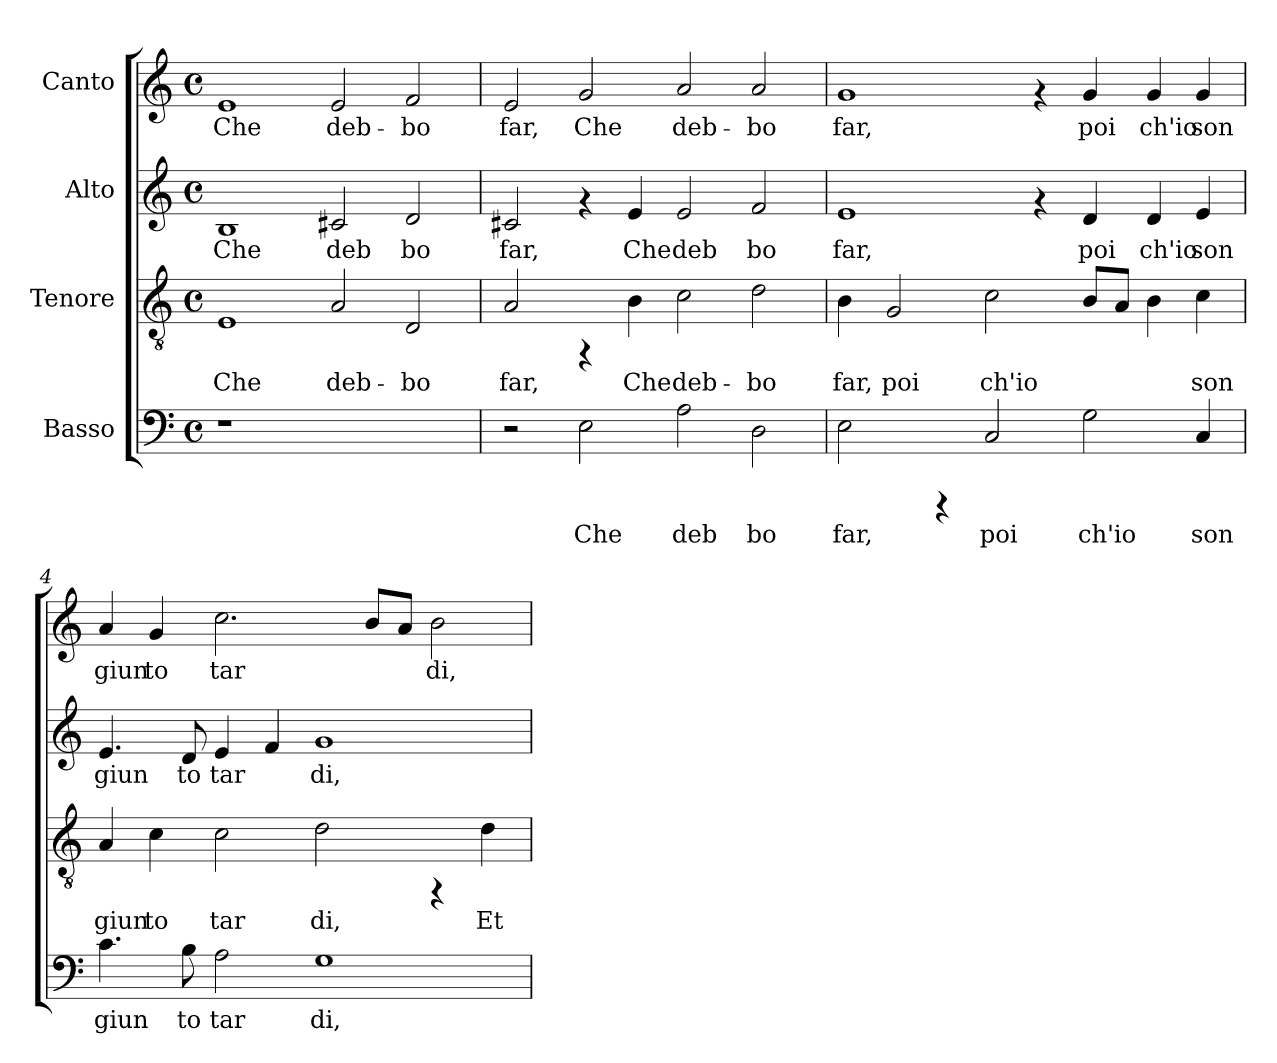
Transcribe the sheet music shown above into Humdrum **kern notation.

**kern	**text	**kern	**text	**kern	**text	**kern	**text
*part4	*part4	*part3	*part3	*part2	*part2	*part1	*part1
*staff4	*staff4	*staff3	*staff3	*staff2	*staff2	*staff1	*staff1
*I"Basso	*	*I"Tenore	*	*I"Alto	*	*I"Canto	*
!!LO:PB:g=z
*stria5	*	*stria5	*	*stria5	*	*stria5	*
*clefF4	*	*clefGv2	*	*clefG2	*	*clefG2	*
*k[]	*	*k[]	*	*k[]	*	*k[]	*
*C:	*	*C:	*	*C:	*	*C:	*
*M4/4	*	*M4/4	*	*M4/4	*	*M4/4	*
*met(c)	*	*met(c)	*	*met(c)	*	*met(c)	*
=1	=1	=1	=1	=1	=1	=1	=1
!	!	!	!LO:LY:b:cj	!	!LO:LY:b:cj	!	!LO:LY:b:cj
1r	.	1E	Che	1B	Che	1e	Che
!	!	!	!LO:LY:b:cj	!	!LO:LY:b:cj	!	!LO:LY:b:cj
1ryy	.	2A/	deb-	2c#X/	deb	2e/	deb-
!	!	!	!LO:LY:b:cj	!	!LO:LY:b:cj	!	!LO:LY:b:cj
.	.	2D/	-bo	2d/	bo	2f/	-bo
=2	=2	=2	=2	=2	=2	=2	=2
!	!	!	!LO:LY:b:cj	!	!LO:LY:b:cj	!	!LO:LY:b:cj
2r	.	2A/	far,	2c#X/	far,	2e/	far,
!	!LO:LY:b:cj	!	!	!	!	!	!LO:LY:b:cj
2E\	Che	4rFF	.	4rf	.	2g/	Che
!	!	!	!LO:LY:b:cj	!	!LO:LY:b:cj	!	!
.	.	4B\	Che	4e/	Che	.	.
!	!LO:LY:b:cj	!	!LO:LY:b:cj	!	!LO:LY:b:cj	!	!LO:LY:b:cj
2A\	deb	2c\	deb-	2e/	deb	2a/	deb-
!	!LO:LY:b:cj	!	!LO:LY:b:cj	!	!LO:LY:b:cj	!	!LO:LY:b:cj
2D\	bo	2d\	-bo	2f/	bo	2a/	-bo
=3	=3	=3	=3	=3	=3	=3	=3
!	!LO:LY:b:cj	!	!LO:LY:b:cj	!	!LO:LY:b:cj	!	!LO:LY:b:cj
2E\	far,	4B\	far,	1e	far,	1g	far,
!	!	!	!LO:LY:b:cj	!	!	!	!
.	.	2G/	poi	.	.	.	.
4rCCC	.	.	.	.	.	.	.
!	!LO:LY:b:cj	!	!LO:LY:b:cj	!	!	!	!
2C/	poi	2c\	ch'io	.	.	.	.
.	.	.	.	4rf	.	4rf	.
!	!LO:LY:b:cj	!	!LO:LY:b:cj	!	!LO:LY:b:cj	!	!LO:LY:b:cj
2G\	ch'io	8B/L	.	4d/	poi	4g/	poi
!	!	!	!LO:LY:b:cj	!	!	!	!
.	.	8A/J	.	.	.	.	.
!	!	!	!LO:LY:b:cj	!	!LO:LY:b:cj	!	!LO:LY:b:cj
.	.	4B\	.	4d/	ch'io	4g/	ch'io
!	!LO:LY:b:cj	!	!LO:LY:b:cj	!	!LO:LY:b:cj	!	!LO:LY:b:cj
4C/	son	4c\	son	4e/	son	4g/	son
!!LO:LB:g=z
=4	=4	=4	=4	=4	=4	=4	=4
!	!LO:LY:b:cj	!	!LO:LY:b:cj	!	!LO:LY:b:cj	!	!LO:LY:b:cj
4.c\	giun	4A/	giun	4.e/	giun	4a/	giun
!	!	!	!LO:LY:b:cj	!	!	!	!LO:LY:b:cj
.	.	4c\	to	.	.	4g/	to
!	!LO:LY:b:cj	!	!	!	!LO:LY:b:cj	!	!
8B\	to	.	.	8d/	to	.	.
!	!LO:LY:b:cj	!	!LO:LY:b:cj	!	!LO:LY:b:cj	!	!LO:LY:b:cj
2A\	tar	2c\	tar	4e/	tar	2.cc\	tar
!	!	!	!	!	!LO:LY:b:cj	!	!
.	.	.	.	4f/	.	.	.
!	!LO:LY:b:cj	!	!LO:LY:b:cj	!	!LO:LY:b:cj	!	!
1G	di,	2d\	di,	1g	di,	.	.
!	!	!	!	!	!	!	!LO:LY:b:cj
.	.	.	.	.	.	8b/L	.
!	!	!	!	!	!	!	!LO:LY:b:cj
.	.	.	.	.	.	8a/J	.
!	!	!	!	!	!	!	!LO:LY:b:cj
.	.	4rFF	.	.	.	2b\	di,
!	!	!	!LO:LY:b:cj	!	!	!	!
.	.	4d\	Et	.	.	.	.
=	=	=	=	=	=	=	=
*-	*-	*-	*-	*-	*-	*-	*-
